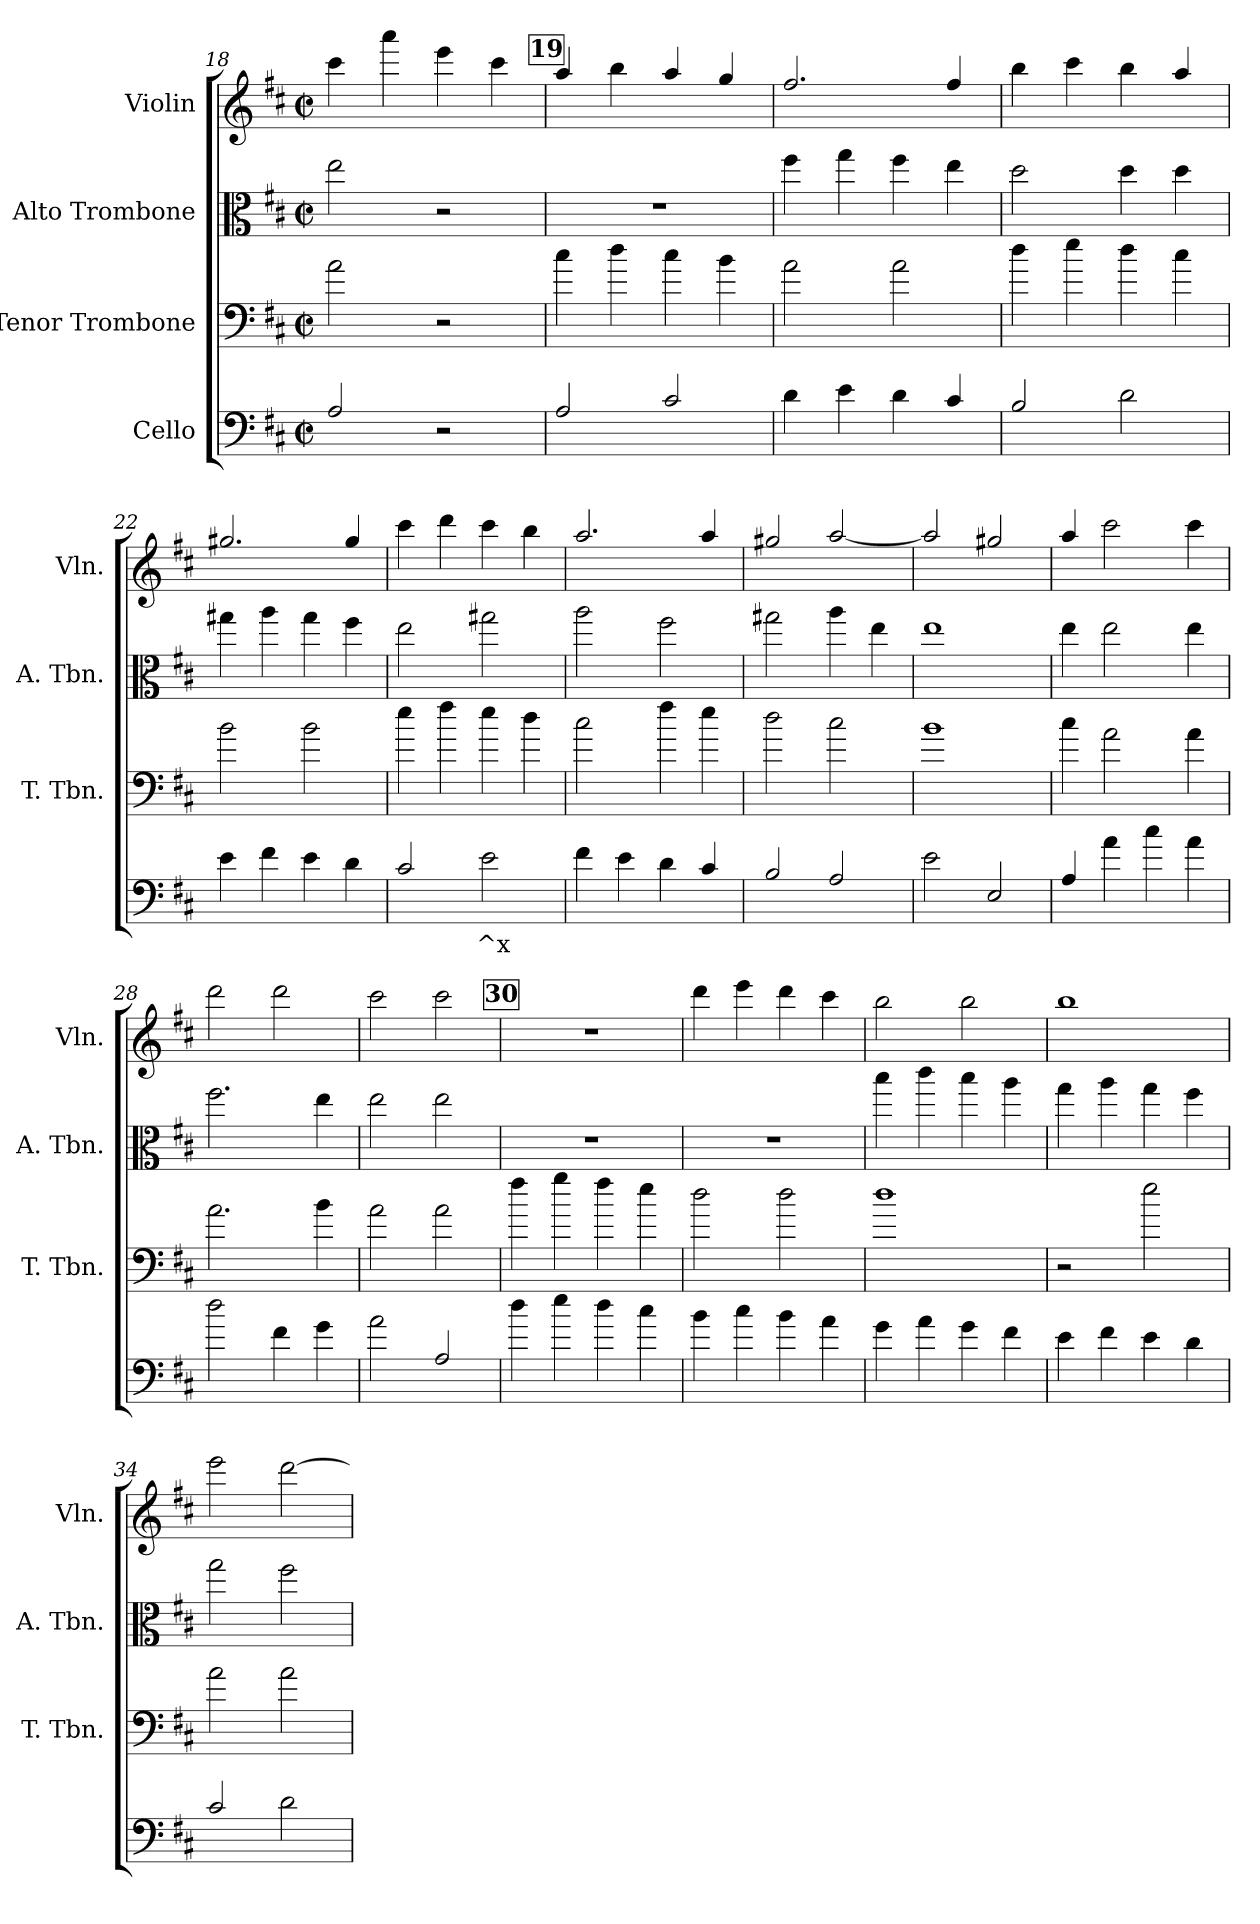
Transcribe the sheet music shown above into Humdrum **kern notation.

**kern	**text	**kern	**kern	**kern
*part4	*part4	*part3	*part2	*part1
*staff4	*staff4	*staff3	*staff2	*staff1
*I"Cello	*	*I"Tenor Trombone	*I"Alto Trombone	*I"Violin
*	*	*I'T. Tbn.	*I'A. Tbn.	*I'Vln.
*clefF4	*	*clefF4	*clefC3	*clefG2
*ITrd7c12	*	*ITrd7c12	*ITrd7c12	*ITrd7c12
*k[f#c#]	*	*k[f#c#]	*k[f#c#]	*k[f#c#]
*D:	*	*D:	*D:	*D:
*M2/2	*	*M2/2	*M2/2	*M2/2
*met(c|)	*	*met(c|)	*met(c|)	*met(c|)
=18	=18	=18	=18	=18
2AA/	.	2A\	2e\	4cc#\
.	.	.	.	4aa\
2r	.	2r	2r	4ee\
.	.	.	.	4cc#\
!!LO:LB:g=z
!!LO:REH:place=s1:a:B:fs=8.3:t=19
=19	=19	=19	=19	=19
2AA/	.	4c#\	1r	4a/
.	.	4d\	.	4b\
2C#/	.	4c#\	.	4a/
.	.	4B\	.	4g/
=20	=20	=20	=20	=20
4D\	.	2A\	4f#\	2.f#/
4E\	.	.	4g\	.
4D\	.	2A\	4f#\	.
4C#/	.	.	4e\	4f#/
=21	=21	=21	=21	=21
2BB/	.	4d\	2d\	4b\
.	.	4e\	.	4cc#\
2D\	.	4d\	4d\	4b\
.	.	4c#\	4d\	4a/
=22	=22	=22	=22	=22
4E\	.	2B\	4g#X\	2.g#X/
4F#\	.	.	4a\	.
4E\	.	2B\	4g#\	.
4D\	.	.	4f#\	4g#/
=23	=23	=23	=23	=23
2C#/	.	4e\	2e\	4cc#\
.	.	4f#\	.	4dd\
!	!LO:LY:b	!	!	!
2E\	^x	4e\	2g#X\	4cc#\
.	.	4d\	.	4b\
=24	=24	=24	=24	=24
4F#\	.	2c#\	2a\	2.a/
4E\	.	.	.	.
4D\	.	4f#\	2f#\	.
4C#/	.	4e\	.	4a/
=25	=25	=25	=25	=25
2BB/	.	2d\	2g#X\	2g#X/
2AA/	.	2c#\	4a\	[2a/
.	.	.	4e\	.
=26	=26	=26	=26	=26
2E\	.	1B	1e	2a/]
2EE/	.	.	.	2g#X/
=27	=27	=27	=27	=27
4AA/	.	4c#\	4e\	4a/
4A\	.	2A\	2e\	2cc#\
4c#\	.	.	.	.
4A\	.	4A\	4e\	4cc#\
=28	=28	=28	=28	=28
2d\	.	2.A\	2.f#\	2dd\
4F#\	.	.	.	2dd\
4G\	.	4B\	4e\	.
!!LO:PB:g=z
=29	=29	=29	=29	=29
2A\	.	2A\	2e\	2cc#\
2AA/	.	2A\	2e\	2cc#\
!!LO:REH:place=s1:a:B:fs=8.3:t=30
=30	=30	=30	=30	=30
4d\	.	4f#\	1r	1r
4e\	.	4g\	.	.
4d\	.	4f#\	.	.
4c#\	.	4e\	.	.
=31	=31	=31	=31	=31
4B\	.	2d\	1r	4dd\
4c#\	.	.	.	4ee\
4B\	.	2d\	.	4dd\
4A\	.	.	.	4cc#\
=32	=32	=32	=32	=32
4G\	.	1d	4b\	2b\
4A\	.	.	4cc#\	.
4G\	.	.	4b\	2b\
4F#\	.	.	4a\	.
=33	=33	=33	=33	=33
4E\	.	2r	4g\	1b
4F#\	.	.	4a\	.
4E\	.	2e\	4g\	.
4D\	.	.	4f#\	.
=34	=34	=34	=34	=34
2C#/	.	2A\	2g\	2ee\
2D\	.	2A\	2f#\	[2dd\
=	=	=	=	=
*-	*-	*-	*-	*-
